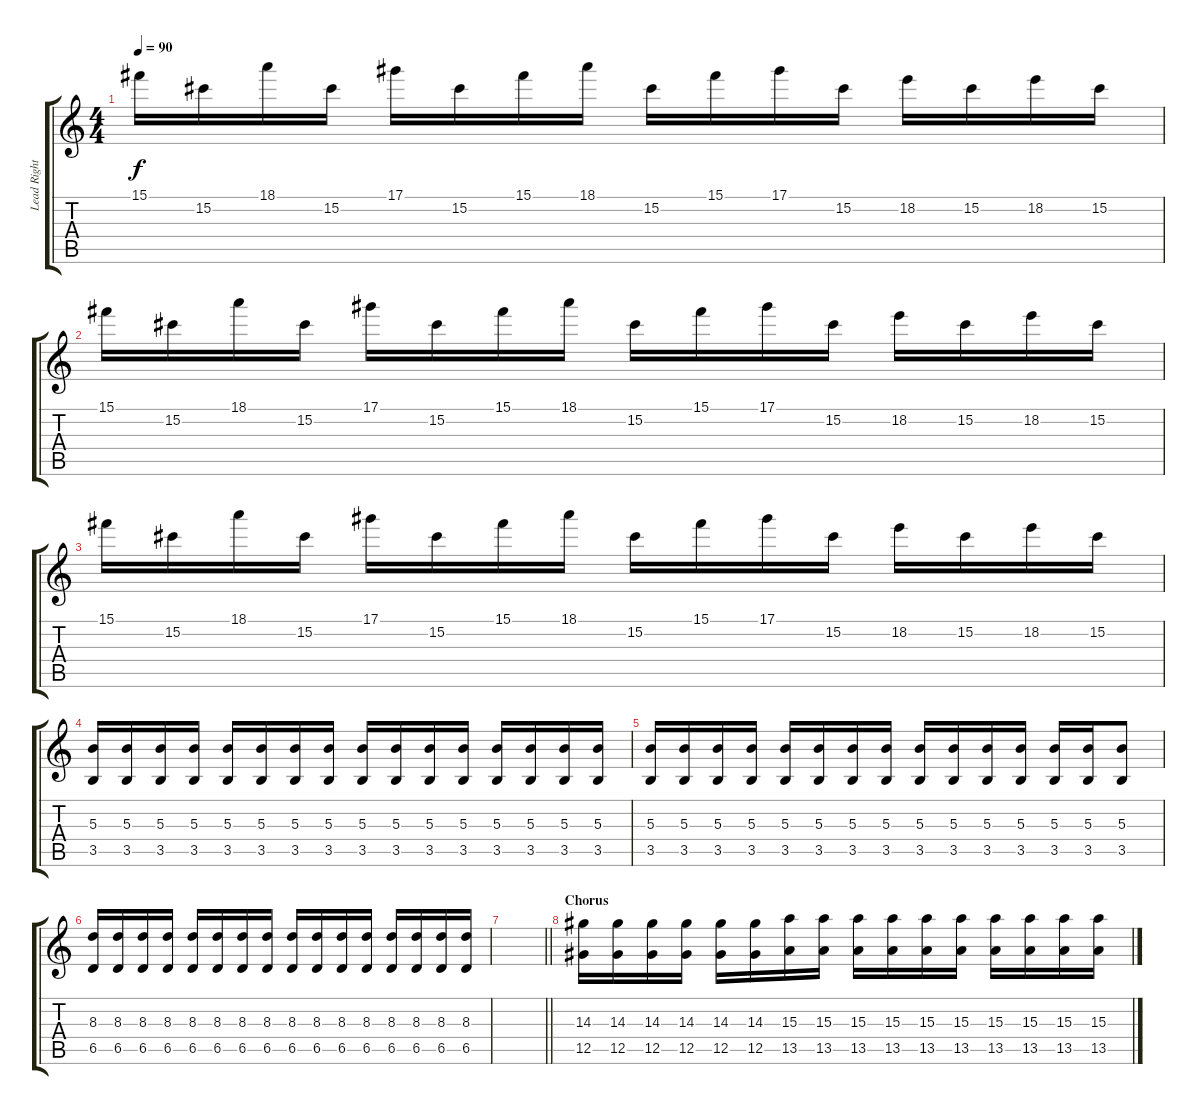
\track ("Lead Right" "Lead Right") {instrument overdrivenguitar}
\staff {score tabs}
\tuning (Eb4 Bb3 Gb3 Db3 Ab2 Db2) {hide}
\ts (4 4)
\tempo 90
\clef g2
\ks c
15.1.16{dy f} 15.2.16 18.1.16 15.2.16 17.1.16 15.2.16 15.1.16 18.1.16 15.2.16 15.1.16 17.1.16 15.2.16 18.2.16 15.2.16 18.2.16 15.2.16 |
15.1.16 15.2.16 18.1.16 15.2.16 17.1.16 15.2.16 15.1.16 18.1.16 15.2.16 15.1.16 17.1.16 15.2.16 18.2.16 15.2.16 18.2.16 15.2.16 |
15.1.16 15.2.16 18.1.16 15.2.16 17.1.16 15.2.16 15.1.16 18.1.16 15.2.16 15.1.16 17.1.16 15.2.16 18.2.16 15.2.16 18.2.16 15.2.16 |
(5.3 3.5).16 (5.3 3.5).16 (5.3 3.5).16 (5.3 3.5).16 (5.3 3.5).16 (5.3 3.5).16 (5.3 3.5).16 (5.3 3.5).16 (5.3 3.5).16 (5.3 3.5).16 (5.3 3.5).16 (5.3 3.5).16 (5.3 3.5).16 (5.3 3.5).16 (5.3 3.5).16 (5.3 3.5).16 |
(5.3 3.5).16 (5.3 3.5).16 (5.3 3.5).16 (5.3 3.5).16 (5.3 3.5).16 (5.3 3.5).16 (5.3 3.5).16 (5.3 3.5).16 (5.3 3.5).16 (5.3 3.5).16 (5.3 3.5).16 (5.3 3.5).16 (5.3 3.5).16 (5.3 3.5).16 (5.3 3.5).8 |
(8.3 6.5).16 (8.3 6.5).16 (8.3 6.5).16 (8.3 6.5).16 (8.3 6.5).16 (8.3 6.5).16 (8.3 6.5).16 (8.3 6.5).16 (8.3 6.5).16 (8.3 6.5).16 (8.3 6.5).16 (8.3 6.5).16 (8.3 6.5).16 (8.3 6.5).16 (8.3 6.5).16 (8.3 6.5).16 |
\barLineRight lightlight
|
\section ("" "Chorus")
(14.3 12.5).16 (14.3 12.5).16 (14.3 12.5).16 (14.3 12.5).16 (14.3 12.5).16 (14.3 12.5).16 (15.3 13.5).16 (15.3 13.5).16 (15.3 13.5).16 (15.3 13.5).16 (15.3 13.5).16 (15.3 13.5).16 (15.3 13.5).16 (15.3 13.5).16 (15.3 13.5).16 (15.3 13.5).16
